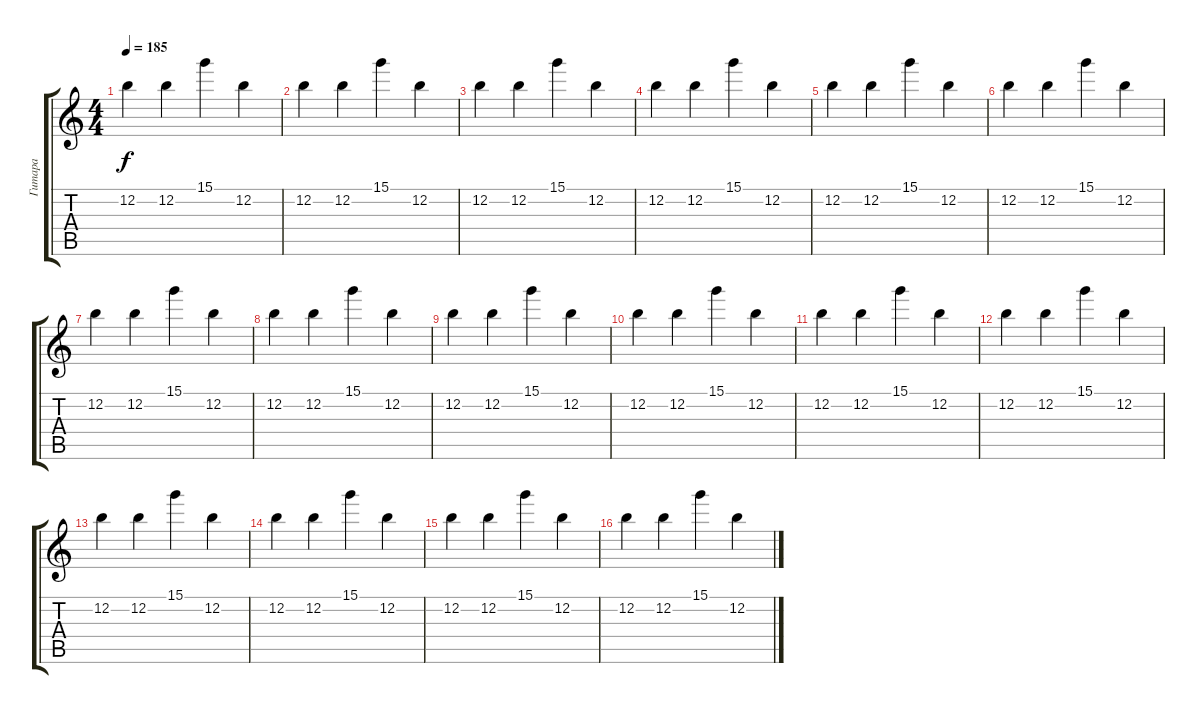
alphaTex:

\track ("Гитара" "Гитара") {instrument overdrivenguitar}
\staff {score tabs}
\tuning (E4 B3 G3 D3 A2 E2) {hide}
\ts (4 4)
\tempo 185
\clef g2
\ks c
12.2.4{dy f} 12.2.4 15.1.4 12.2.4 |
12.2.4 12.2.4 15.1.4 12.2.4 |
12.2.4 12.2.4 15.1.4 12.2.4 |
12.2.4 12.2.4 15.1.4 12.2.4 |
12.2.4 12.2.4 15.1.4 12.2.4 |
12.2.4 12.2.4 15.1.4 12.2.4 |
12.2.4 12.2.4 15.1.4 12.2.4 |
12.2.4 12.2.4 15.1.4 12.2.4 |
12.2.4 12.2.4 15.1.4 12.2.4 |
12.2.4 12.2.4 15.1.4 12.2.4 |
12.2.4 12.2.4 15.1.4 12.2.4 |
12.2.4 12.2.4 15.1.4 12.2.4 |
12.2.4 12.2.4 15.1.4 12.2.4 |
12.2.4 12.2.4 15.1.4 12.2.4 |
12.2.4 12.2.4 15.1.4 12.2.4 |
12.2.4 12.2.4 15.1.4 12.2.4
